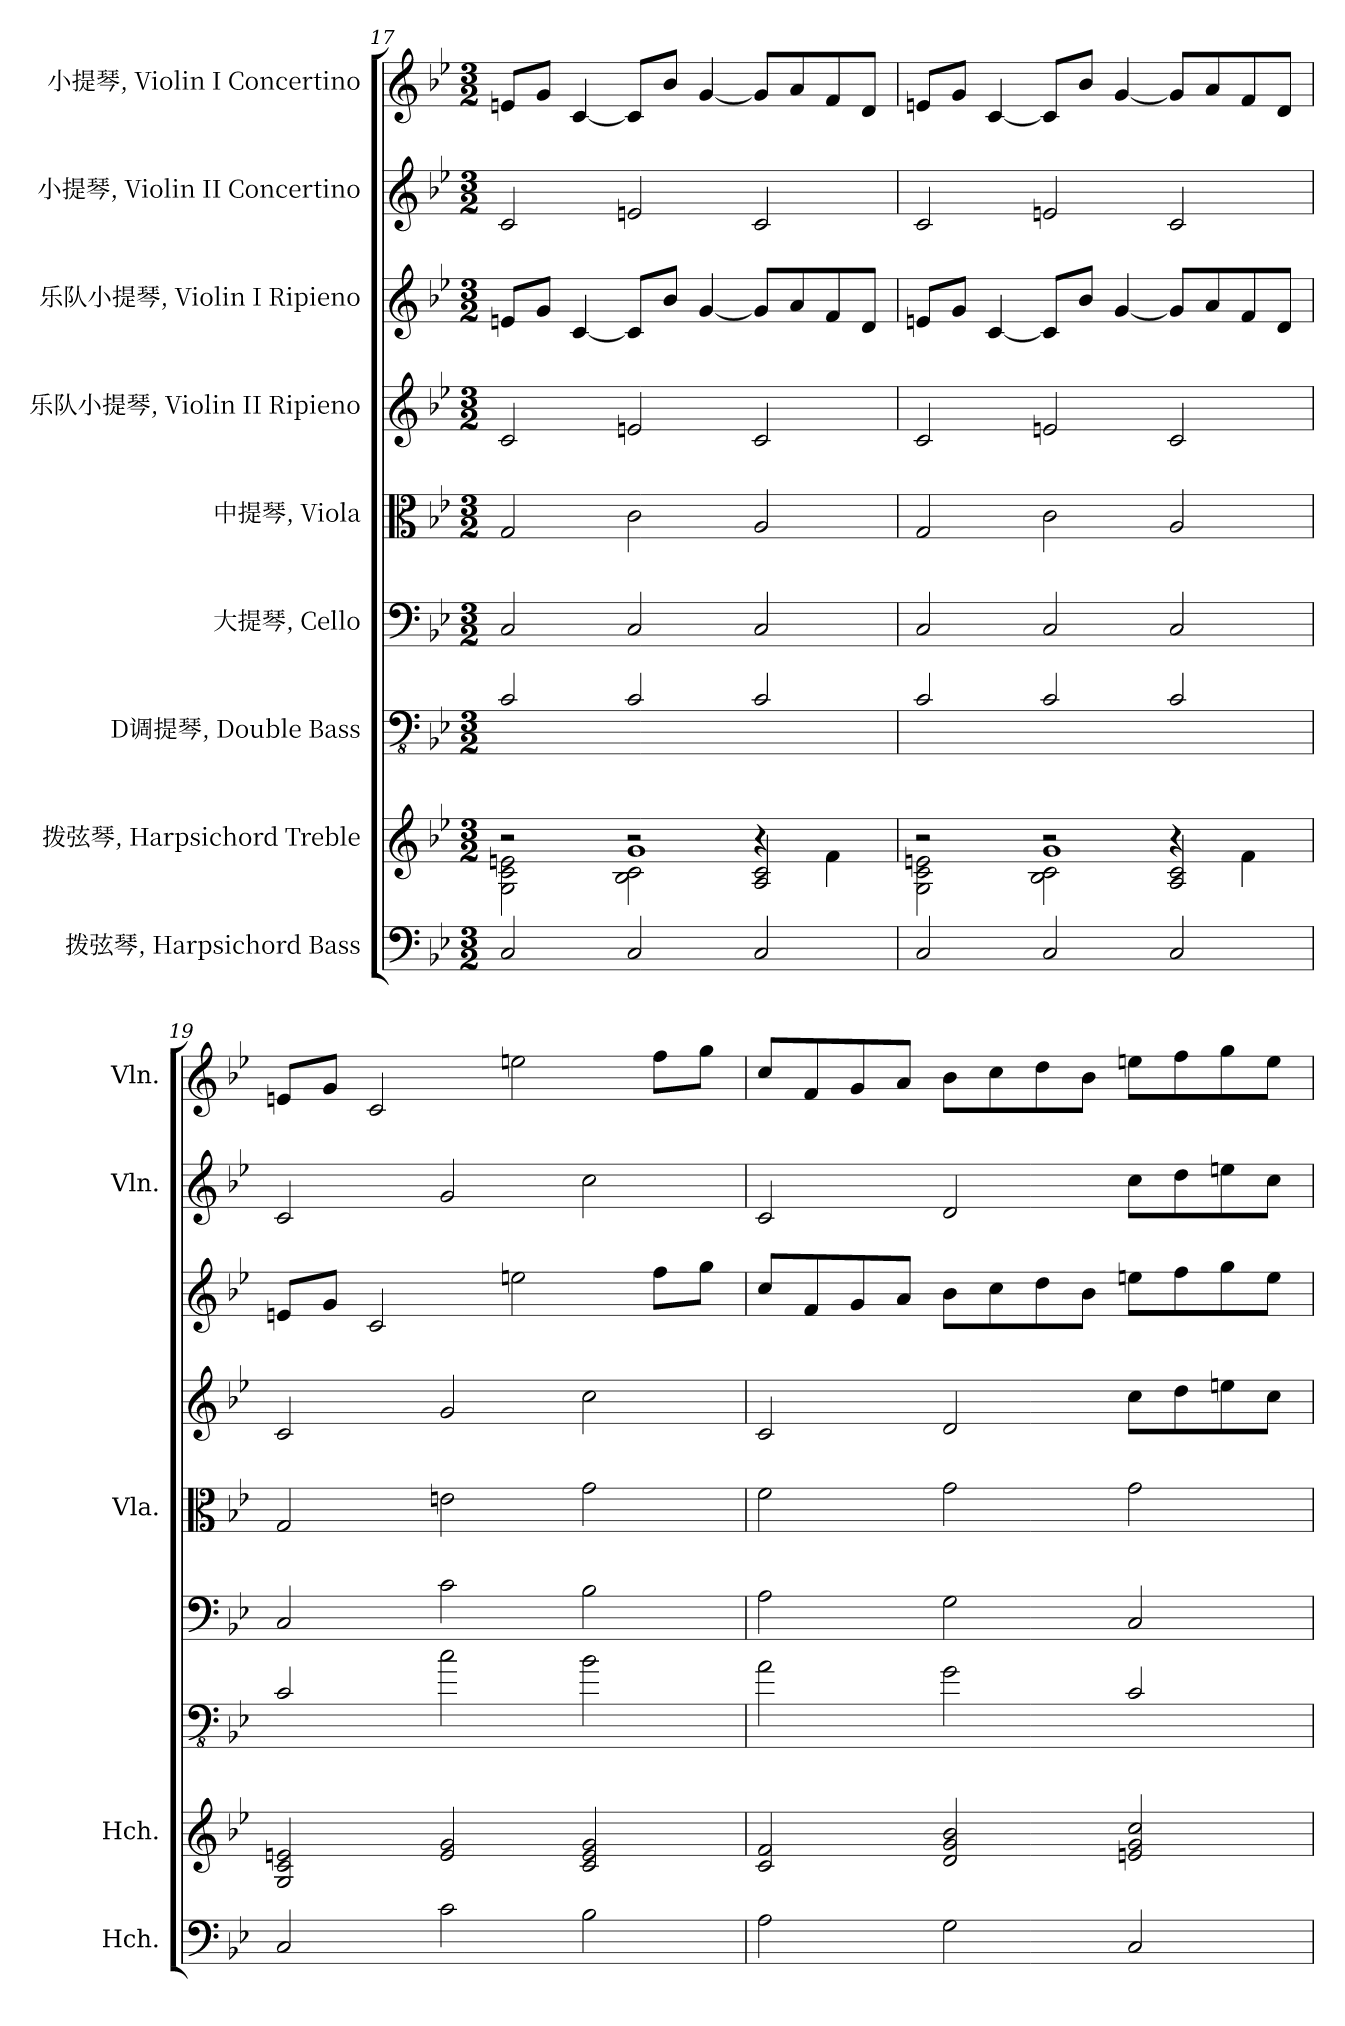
**kern	**kern	**kern	**kern	**kern	**kern	**kern	**kern	**kern
*part9	*part8	*part7	*part6	*part5	*part4	*part3	*part2	*part1
*staff9	*staff8	*staff7	*staff6	*staff5	*staff4	*staff3	*staff2	*staff1
*I"拨弦琴, Harpsichord Bass	*I"拨弦琴, Harpsichord Treble	*I"D调提琴, Double Bass	*I"大提琴, Cello	*I"中提琴, Viola	*I"乐队小提琴, Violin II Ripieno	*I"乐队小提琴, Violin  I Ripieno	*I"小提琴, Violin II Concertino	*I"小提琴, Violin  I Concertino
*I'Hch.	*I'Hch.	*	*	*I'Vla.	*	*	*I'Vln.	*I'Vln.
*clefF4	*clefG2	*clefFv4	*clefF4	*clefC3	*clefG2	*clefG2	*clefG2	*clefG2
*	*	*ITrd7c12	*	*	*	*	*	*
*k[b-e-]	*k[b-e-]	*k[b-e-]	*k[b-e-]	*k[b-e-]	*k[b-e-]	*k[b-e-]	*k[b-e-]	*k[b-e-]
*M3/2	*M3/2	*M3/2	*M3/2	*M3/2	*M3/2	*M3/2	*M3/2	*M3/2
=17	=17	=17	=17	=17	=17	=17	=17	=17
*	*^	*	*	*	*	*	*	*
*	*	*^	*	*	*	*	*	*	*
2C/	2r	2G\ 2c\ 2en\	2r	2CC/	2C/	2G/	2c/	8en/L	2c/	8en/L
.	.	.	.	.	.	.	.	8g/J	.	8g/J
.	.	.	.	.	.	.	.	[4c/	.	[4c/
2C/	1g	2B-\ 2c\	2r	2CC/	2C/	2c\	2en/	8c/L]	2en/	8c/L]
.	.	.	.	.	.	.	.	8b-/J	.	8b-/J
.	.	.	.	.	.	.	.	[4g/	.	[4g/
2C/	.	4r	2A/ 2c/	2CC/	2C/	2A/	2c/	8g/L]	2c/	8g/L]
.	.	.	.	.	.	.	.	8a/	.	8a/
.	.	4f\	.	.	.	.	.	8f/	.	8f/
.	.	.	.	.	.	.	.	8d/J	.	8d/J
=18	=18	=18	=18	=18	=18	=18	=18	=18	=18	=18
2C/	2r	2G\ 2c\ 2en\	2r	2CC/	2C/	2G/	2c/	8en/L	2c/	8en/L
.	.	.	.	.	.	.	.	8g/J	.	8g/J
.	.	.	.	.	.	.	.	[4c/	.	[4c/
2C/	1g	2B-\ 2c\	2r	2CC/	2C/	2c\	2en/	8c/L]	2en/	8c/L]
.	.	.	.	.	.	.	.	8b-/J	.	8b-/J
.	.	.	.	.	.	.	.	[4g/	.	[4g/
2C/	.	4r	2A/ 2c/	2CC/	2C/	2A/	2c/	8g/L]	2c/	8g/L]
.	.	.	.	.	.	.	.	8a/	.	8a/
.	.	4f\	.	.	.	.	.	8f/	.	8f/
.	.	.	.	.	.	.	.	8d/J	.	8d/J
*	*v	*v	*v	*	*	*	*	*	*	*
!!LO:PB:g=z
=19	=19	=19	=19	=19	=19	=19	=19	=19
2C/	2G/ 2c/ 2en/	2CC/	2C/	2G/	2c/	8en/L	2c/	8en/L
.	.	.	.	.	.	8g/J	.	8g/J
.	.	.	.	.	.	2c/	.	2c/
2c\	2e/ 2g/	2C\	2c\	2en\	2g/	.	2g/	.
.	.	.	.	.	.	2een\	.	2een\
2B-\	2c/ 2e/ 2g/	2BB-\	2B-\	2g\	2cc\	.	2cc\	.
.	.	.	.	.	.	8ff\L	.	8ff\L
.	.	.	.	.	.	8gg\J	.	8gg\J
=20	=20	=20	=20	=20	=20	=20	=20	=20
2A\	2c/ 2f/	2AA\	2A\	2f\	2c/	8cc/L	2c/	8cc/L
.	.	.	.	.	.	8f/	.	8f/
.	.	.	.	.	.	8g/	.	8g/
.	.	.	.	.	.	8a/J	.	8a/J
2G\	2d/ 2g/ 2b-/	2GG\	2G\	2g\	2d/	8b-\L	2d/	8b-\L
.	.	.	.	.	.	8cc\	.	8cc\
.	.	.	.	.	.	8dd\	.	8dd\
.	.	.	.	.	.	8b-\J	.	8b-\J
2C/	2en/ 2g/ 2cc/	2CC/	2C/	2g\	8cc\L	8een\L	8cc\L	8een\L
.	.	.	.	.	8dd\	8ff\	8dd\	8ff\
.	.	.	.	.	8een\	8gg\	8een\	8gg\
.	.	.	.	.	8cc\J	8ee\J	8cc\J	8ee\J
=	=	=	=	=	=	=	=	=
*-	*-	*-	*-	*-	*-	*-	*-	*-
